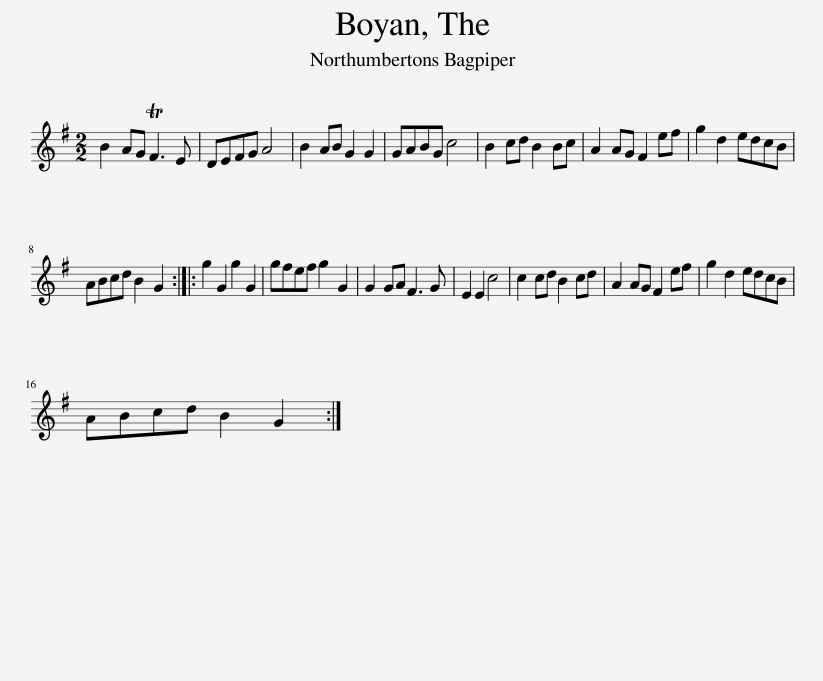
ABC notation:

X:1
L:1/8
M:2/2
I:linebreak $
K:G
V:1 treble
V:1
 B2 AG TF3 E | DEFG A4 | B2 AB G2 G2 | GABG c4 | B2 cd B2 Bc | %5
 A2 AG F2 ef | g2 d2 edcB |$ ABcd B2 G2 :: g2 G2 g2 G2 | gfef g2 G2 | %10
 G2 GA F3 G | E2 E2 c4 | c2 cd B2 cd | A2 AG F2 ef | g2 d2 edcB |$ %15
 ABcd B2 G2 :| %16
